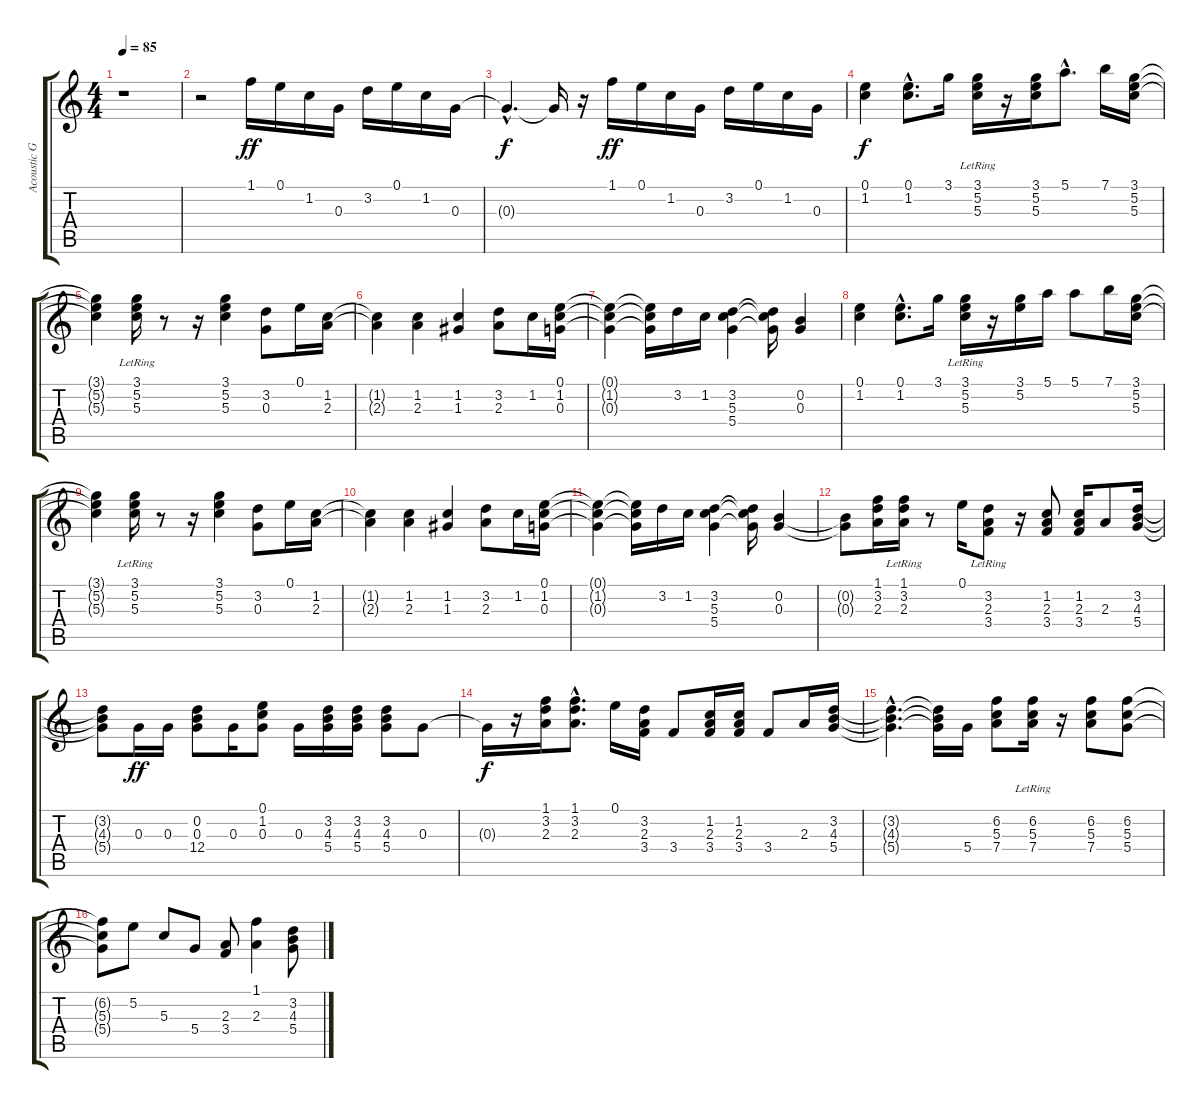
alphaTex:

\track ("Acoustic Guitar" "Acoustic G") {instrument acousticguitarsteel}
\staff {score tabs}
\tuning (E4 B3 G3 D3 A2 E2) {hide}
\ts (4 4)
\tempo 85
\clef g2
\ks c
r.1{dy ff instrument acousticguitarsteel} |
r.2 1.1.16 0.1.16 1.2.16 0.3.16 3.2.16 0.1.16 1.2.16 0.3.16 |
0.3{hac t}.4{d dy f} 0.3{t}.16 r.16 1.1.16{dy ff} 0.1.16 1.2.16 0.3.16 3.2.16 0.1.16 1.2.16 0.3.16 |
(0.1 1.2).4{dy f} (0.1{hac} 1.2{hac}).8{d} 3.1.16 (3.1{lr} 5.2{lr} 5.3{lr}).16 r.16 (3.1 5.2 5.3).16 5.1{hac}.8{d} 7.1.16 (3.1 5.2 5.3).16 |
(3.1{t} 5.2{t} 5.3{t}).4 (3.1{lr} 5.2{lr} 5.3{lr}).16 r.8 r.16 (3.1 5.2 5.3).4 (3.2 0.3).8 0.1.16 (1.2 2.3).16 |
(1.2{t} 2.3{t}).4 (1.2 2.3).4 (1.2 1.3).4 (3.2 2.3).8 1.2.16 (0.1 1.2 0.3).16 |
(0.1{t} 1.2{t} 0.3{t}).4 (0.1{t} 1.2{t} 0.3{t}).16 3.2.16 1.2.16 (3.2 5.3 5.4).4 (3.2{t} 5.3{t} 5.4{t}).16 (0.2 0.3).4 |
(0.1 1.2).4 (0.1{hac} 1.2{hac}).8{d} 3.1.16 (3.1{lr} 5.2{lr} 5.3{lr}).16 r.16 (3.1 5.2).16 5.1.16 5.1.8 7.1.16 (3.1 5.2 5.3).16 |
(3.1{t} 5.2{t} 5.3{t}).4 (3.1{lr} 5.2{lr} 5.3{lr}).16 r.8 r.16 (3.1 5.2 5.3).4 (3.2 0.3).8 0.1.16 (1.2 2.3).16 |
(1.2{t} 2.3{t}).4 (1.2 2.3).4 (1.2 1.3).4 (3.2 2.3).8 1.2.16 (0.1 1.2 0.3).16 |
(0.1{t} 1.2{t} 0.3{t}).4 (0.1{t} 1.2{t} 0.3{t}).16 3.2.16 1.2.16 (3.2 5.3 5.4).4 (3.2{t} 5.3{t} 5.4{t}).16 (0.2 0.3).4 |
(0.2{t} 0.3{t}).8 (1.1 3.2 2.3).16 (1.1{lr} 3.2{lr} 2.3{lr}).16 r.8 0.1.16 (3.2{lr} 2.3{lr} 3.4{lr}).8 r.16 (1.2 2.3 3.4).8 (1.2 2.3 3.4).16 2.3.8 (3.2 4.3 5.4).16 |
(3.2{t} 4.3{t} 5.4{t}).8 0.3.16{dy ff} 0.3.16 (0.2 0.3 12.4).8 0.3.16 (0.1 1.2 0.3).8 0.3.16 (3.2 4.3 5.4).16 (3.2 4.3 5.4).16 (3.2 4.3 5.4).8 0.3.8 |
0.3{t}.16{dy f} r.16 (1.1 3.2 2.3).16 (1.1{hac} 3.2{hac} 2.3{hac}).8{d} 0.1.16 (3.2 2.3 3.4).16 3.4.8 (1.2 2.3 3.4).16 (1.2 2.3 3.4).16 3.4.8 2.3.16 (3.2 4.3 5.4).16 |
(3.2{hac t} 4.3{hac t} 5.4{hac t}).4{d} (3.2{t} 4.3{t} 5.4{t}).16 5.4.16 (6.2 5.3 7.4).8 (6.2{lr} 5.3{lr} 7.4{lr}).16 r.16 (6.2 5.3 7.4).8 (6.2 5.3 5.4).8 |
(6.2{t} 5.3{t} 5.4{t}).8 5.2.8 5.3.8 5.4.8 (2.3 3.4).8 (1.1 2.3).4 (3.2 4.3 5.4).8
